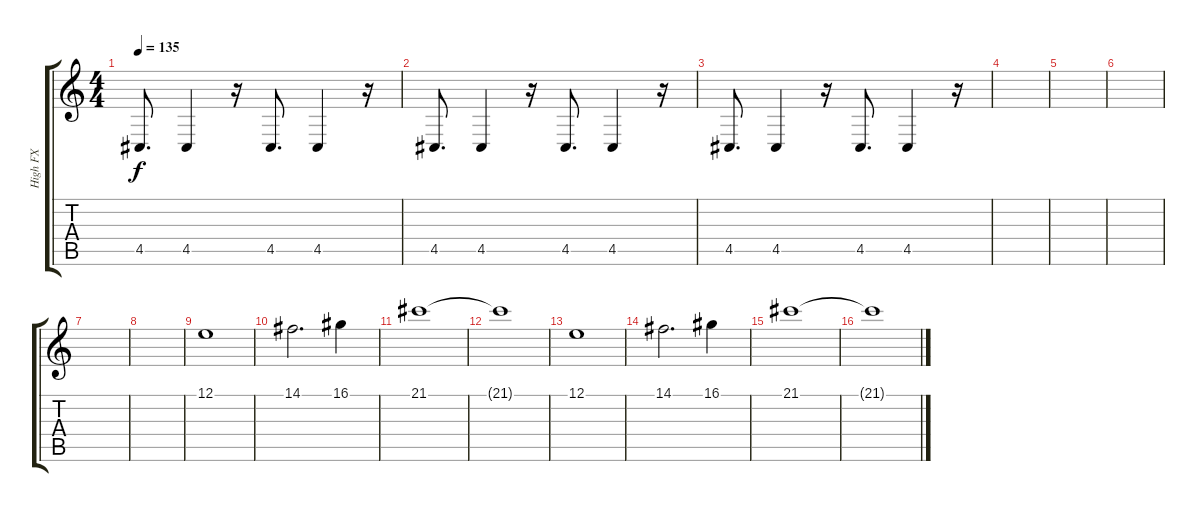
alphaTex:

\track ("High FX" "High FX") {instrument lead5charang}
\staff {score tabs}
\tuning (E4 B3 G3 D3 A2 E2) {hide}
\ts (4 4)
\tempo 135
\clef g2
\ks c
4.5.8{d dy f instrument orchestrahit} 4.5.4 r.16 4.5.8{d} 4.5.4 r.16 |
4.5.8{d} 4.5.4 r.16 4.5.8{d} 4.5.4 r.16 |
4.5.8{d instrument orchestrahit} 4.5.4 r.16 4.5.8{d} 4.5.4 r.16 |
|
|
|
|
|
12.1.1 |
14.1.2{d} 16.1.4 |
21.1.1 |
21.1{t}.1 |
12.1.1{volume 16} |
14.1.2{d} 16.1.4 |
21.1.1 |
21.1{t}.1
